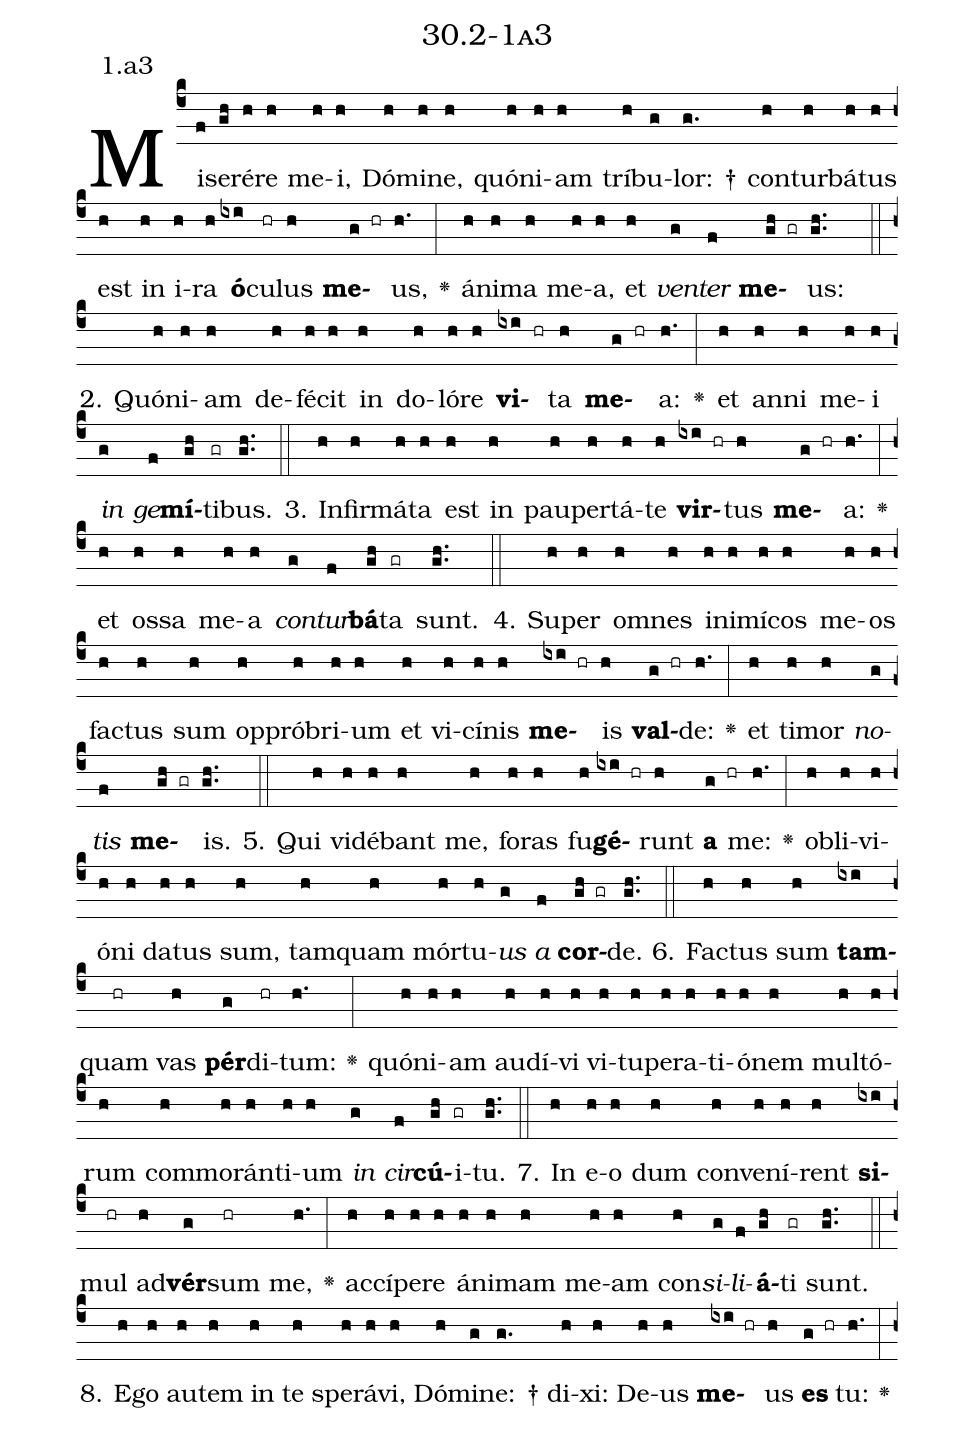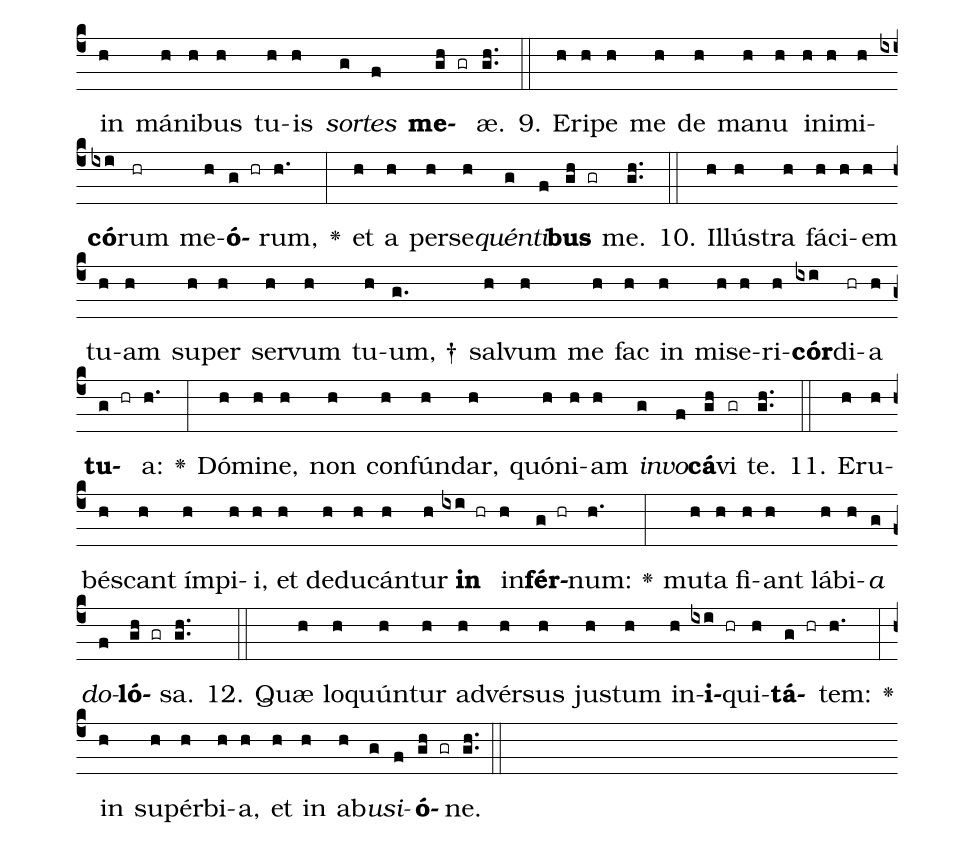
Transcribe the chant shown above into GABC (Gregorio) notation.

name: 30.2-1a3;
annotation: 1.a3;
%%
(c4)Mi(f)se(gh)ré(h)re(h) me(h)i,(h) Dó(h)mi(h)ne,(h) quón(h)i(h)am(h) trí(h)bu(g)lor: †(g.) con(h)tur(h)bá(h)tus(h) est(h) in(h) i(h)ra(h) <b>ó</b>(ixi)cu(hr)lus(h) <b>me</b>(g hr)us,(h.) <v>\greheightstar</v>(:) á(h)ni(h)ma(h) me(h)a,(h) et(h) <i>ven</i>(g)<i>ter</i>(f) <b>me</b>(gh gr)us:(gh..) (::)
2. Quón(h)i(h)am(h) de(h)fé(h)cit(h) in(h) do(h)ló(h)re(h) <b>vi</b>(ixi hr)ta(h) <b>me</b>(g hr)a:(h.) <v>\greheightstar</v>(:) et(h) an(h)ni(h) me(h)i(h) <i>in</i>(g) <i>ge</i>(f)<b>mí</b>(gh)ti(gr)bus.(gh..) (::)
3. In(h)fir(h)má(h)ta(h) est(h) in(h) pau(h)per(h)tá(h)te(h) <b>vir</b>(ixi hr)tus(h) <b>me</b>(g hr)a:(h.) <v>\greheightstar</v>(:) et(h) os(h)sa(h) me(h)a(h) <i>con</i>(g)<i>tur</i>(f)<b>bá</b>(gh)ta(gr) sunt.(gh..) (::)
4. Su(h)per(h) om(h)nes(h) in(h)i(h)mí(h)cos(h) me(h)os(h) fac(h)tus(h) sum(h) op(h)pró(h)bri(h)um(h) et(h) vi(h)cí(h)nis(h) <b>me</b>(ixi hr)is(h) <b>val</b>(g hr)de:(h.) <v>\greheightstar</v>(:) et(h) ti(h)mor(h) <i>no</i>(g)<i>tis</i>(f) <b>me</b>(gh gr)is.(gh..) (::)
5. Qui(h) vi(h)dé(h)bant(h) me,(h) fo(h)ras(h) fu(h)<b>gé</b>(ixi hr)runt(h) <b>a</b>(g hr) me:(h.) <v>\greheightstar</v>(:) ob(h)li(h)vi(h)ó(h)ni(h) da(h)tus(h) sum,(h) tam(h)quam(h) mór(h)tu(h)<i>us</i>(g) <i>a</i>(f) <b>cor</b>(gh gr)de.(gh..) (::)
6. Fac(h)tus(h) sum(h) <b>tam</b>(ixi)quam(hr) vas(h) <b>pér</b>(g)di(hr)tum:(h.) <v>\greheightstar</v>(:) quón(h)i(h)am(h) au(h)dí(h)vi(h) vi(h)tu(h)pe(h)ra(h)ti(h)ó(h)nem(h) mul(h)tó(h)rum(h) com(h)mo(h)rán(h)ti(h)um(h) <i>in</i>(g) <i>cir</i>(f)<b>cú</b>(gh)i(gr)tu.(gh..) (::)
7. In(h) e(h)o(h) dum(h) con(h)ve(h)ní(h)rent(h) <b>si</b>(ixi)mul(hr) ad(h)<b>vér</b>(g)sum(hr) me,(h.) <v>\greheightstar</v>(:) ac(h)cí(h)pe(h)re(h) á(h)ni(h)mam(h) me(h)am(h) con(h)<i>si</i>(g)<i>li</i>(f)<b>á</b>(gh)ti(gr) sunt.(gh..) (::)
8. E(h)go(h) au(h)tem(h) in(h) te(h) spe(h)rá(h)vi,(h) Dó(h)mi(g)ne: †(g.) di(h)xi:(h) De(h)us(h) <b>me</b>(ixi hr)us(h) <b>es</b>(g hr) tu:(h.) <v>\greheightstar</v>(:) in(h) má(h)ni(h)bus(h) tu(h)is(h) <i>sor</i>(g)<i>tes</i>(f) <b>me</b>(gh gr)æ.(gh..) (::)
9. E(h)ri(h)pe(h) me(h) de(h) ma(h)nu(h) in(h)i(h)mi(h)<b>có</b>(ixi)rum(hr) me(h)<b>ó</b>(g hr)rum,(h.) <v>\greheightstar</v>(:) et(h) a(h) per(h)se(h)<i>quén</i>(g)<i>ti</i>(f)<b>bus</b>(gh gr) me.(gh..) (::)
10. Il(h)lús(h)tra(h) fá(h)ci(h)em(h) tu(h)am(h) su(h)per(h) ser(h)vum(h) tu(h)um, †(g.) sal(h)vum(h) me(h) fac(h) in(h) mi(h)se(h)ri(h)<b>cór</b>(ixi)di(hr)a(h) <b>tu</b>(g hr)a:(h.) <v>\greheightstar</v>(:) Dó(h)mi(h)ne,(h) non(h) con(h)fún(h)dar,(h) quón(h)i(h)am(h) <i>in</i>(g)<i>vo</i>(f)<b>cá</b>(gh)vi(gr) te.(gh..) (::)
11. E(h)ru(h)bés(h)cant(h) ím(h)pi(h)i,(h) et(h) de(h)du(h)cán(h)tur(h) <b>in</b>(ixi hr) in(h)<b>fér</b>(g hr)num:(h.) <v>\greheightstar</v>(:) mu(h)ta(h) fi(h)ant(h) lá(h)bi(h)<i>a</i>(g) <i>do</i>(f)<b>ló</b>(gh gr)sa.(gh..) (::)
12. Quæ(h) lo(h)quún(h)tur(h) ad(h)vér(h)sus(h) jus(h)tum(h) in(h)<b>i</b>(ixi hr)qui(h)<b>tá</b>(g hr)tem:(h.) <v>\greheightstar</v>(:) in(h) su(h)pér(h)bi(h)a,(h) et(h) in(h) ab(h)<i>u</i>(g)<i>si</i>(f)<b>ó</b>(gh gr)ne.(gh..) (::)
